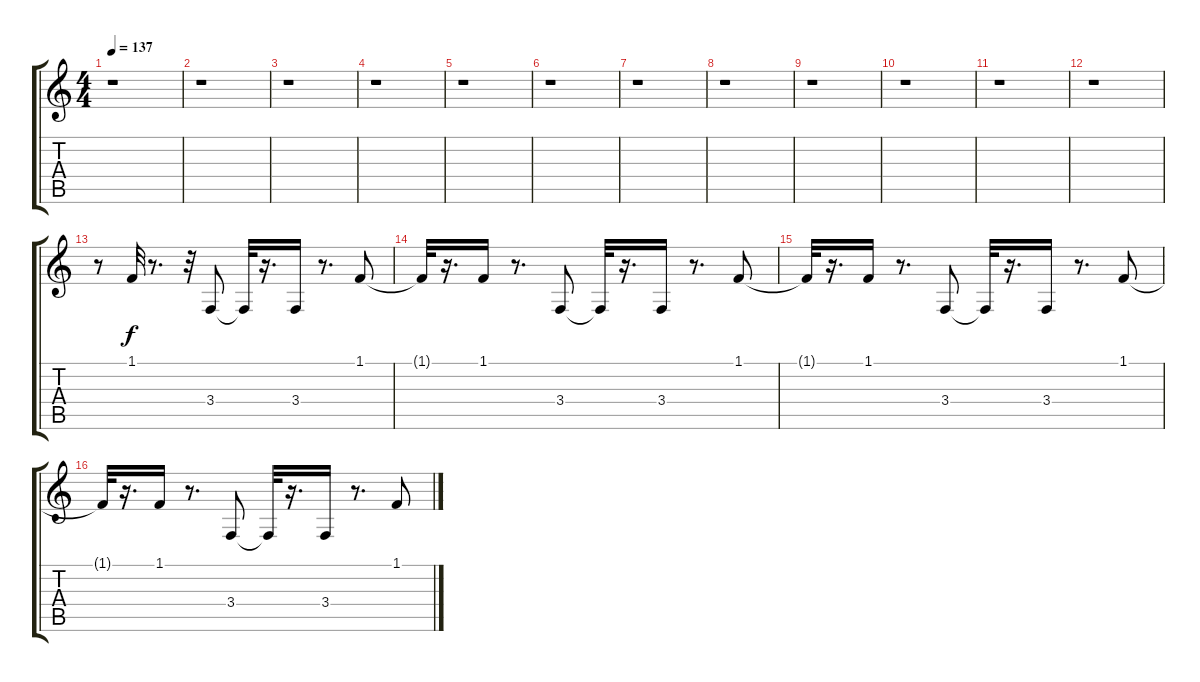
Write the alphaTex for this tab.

\track "" {instrument lead2sawtooth}
\staff {score tabs}
\tuning (E4 B3 G3 D3 A2 E2) {hide}
\ts (4 4)
\tempo 137
\clef g2
\ks c
r.1{dy f} |
r.1 |
r.1 |
r.1 |
r.1 |
r.1 |
r.1 |
r.1 |
r.1 |
r.1 |
r.1 |
r.1 |
r.8 1.1.32{volume 12} r.8{d} r.32 3.4.8 3.4{t}.32 r.16{d} 3.4.16 r.8{d} 1.1.8 |
1.1{t}.32 r.16{d} 1.1.16 r.8{d} 3.4.8 3.4{t}.32 r.16{d} 3.4.16 r.8{d} 1.1.8 |
1.1{t}.32 r.16{d} 1.1.16 r.8{d} 3.4.8 3.4{t}.32 r.16{d} 3.4.16 r.8{d} 1.1.8 |
1.1{t}.32 r.16{d} 1.1.16 r.8{d} 3.4.8 3.4{t}.32 r.16{d} 3.4.16 r.8{d} 1.1.8
